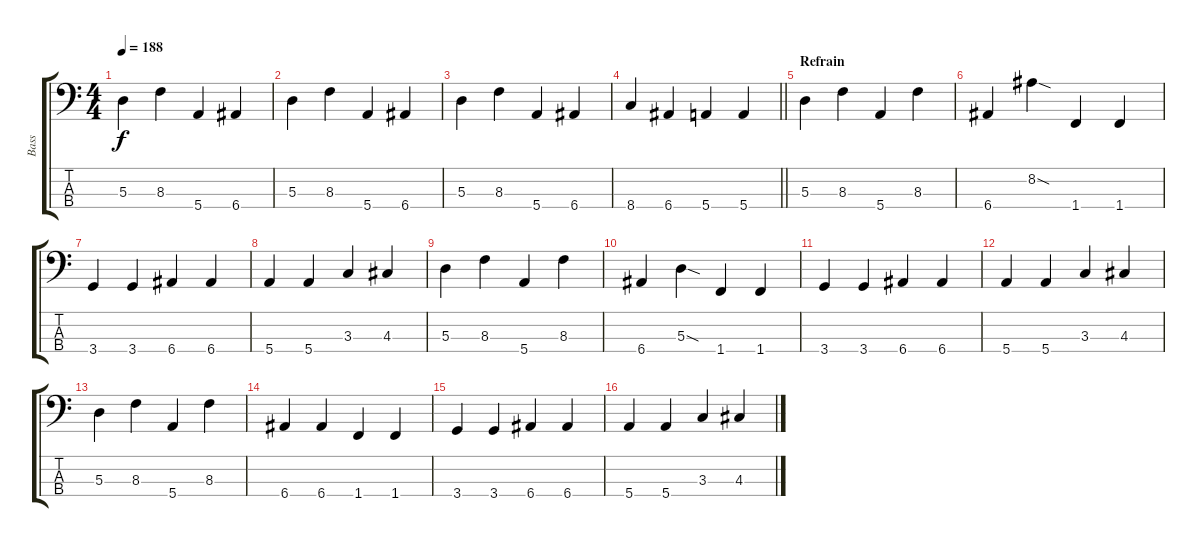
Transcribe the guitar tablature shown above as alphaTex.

\track ("Bass" "Bass") {instrument electricbassfinger}
\staff {score tabs}
\tuning (G2 D2 A1 E1) {hide}
\ts (4 4)
\tempo 188
\clef f4
\ks c
5.3.4{dy f} 8.3.4 5.4.4 6.4.4 |
5.3.4 8.3.4 5.4.4 6.4.4 |
5.3.4 8.3.4 5.4.4 6.4.4 |
\barLineRight lightlight
8.4.4 6.4.4 5.4.4 5.4.4 |
\section ("" "Refrain")
5.3.4 8.3.4 5.4.4 8.3.4 |
6.4.4 8.2{sod}.4 1.4.4 1.4.4 |
3.4.4 3.4.4 6.4.4 6.4.4 |
5.4.4 5.4.4 3.3.4 4.3.4 |
5.3.4 8.3.4 5.4.4 8.3.4 |
6.4.4 5.3{sod}.4 1.4.4 1.4.4 |
3.4.4 3.4.4 6.4.4 6.4.4 |
5.4.4 5.4.4 3.3.4 4.3.4 |
5.3.4 8.3.4 5.4.4 8.3.4 |
6.4.4 6.4.4 1.4.4 1.4.4 |
3.4.4 3.4.4 6.4.4 6.4.4 |
5.4.4 5.4.4 3.3.4 4.3.4
